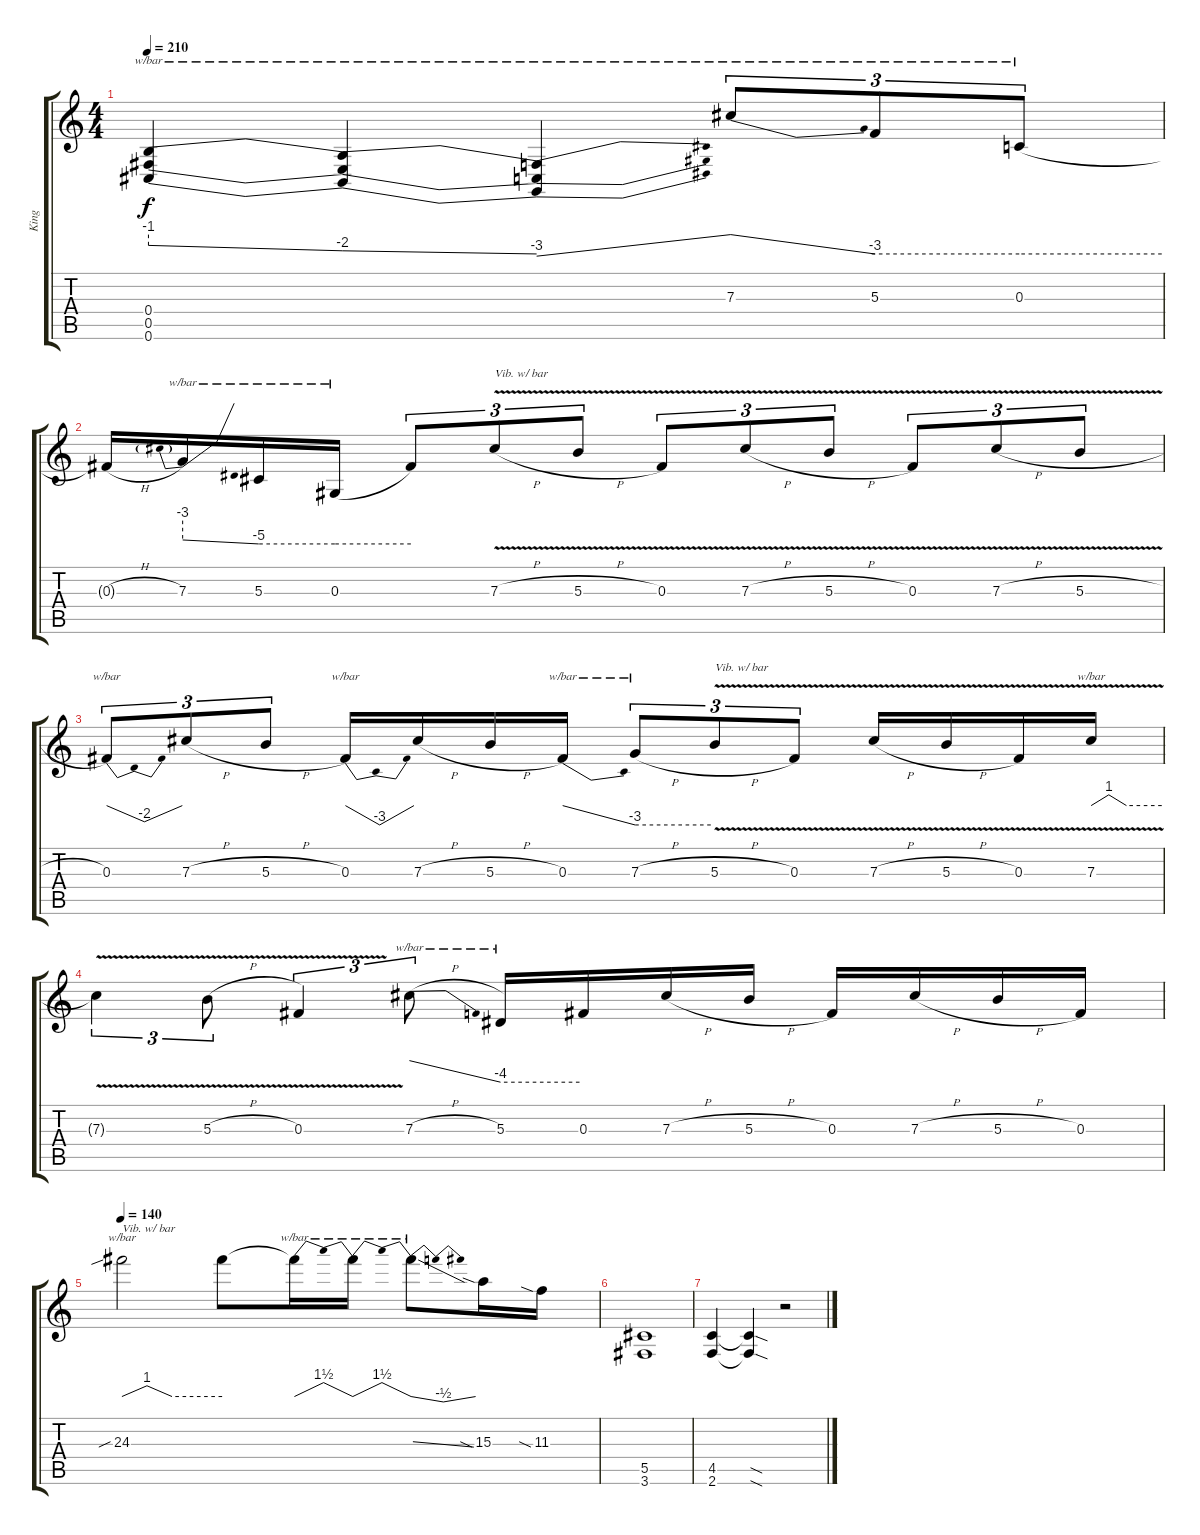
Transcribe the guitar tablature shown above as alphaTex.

\track ("King" "King") {instrument distortionguitar}
\staff {score tabs}
\tuning (Eb4 Bb3 Gb3 Db3 Ab2 Eb2) {hide}
\ts (4 4)
\tempo 210
\clef g2
\ks c
(0.4{t} 0.5{t} 0.6{t}).4{tbe (dive default 0 -4 60 -8) dy f} (0.4{t} 0.5{t} 0.6{t}).4{tbe (dive default 0 -8 60 -12)} (0.4{t} 0.5{t} 0.6{t}).4{tbe (dive default 0 -16 60 0)} 7.3.8{tu (3 2) tbe (dive default 0 0 60 -12)} 5.3.8{tu (3 2) tbe (hold default 0 -12 60 -12)} 0.3.8{tu (3 2) tbe (hold default 0 -12 60 -12)} |
0.3{h t}.16 7.3.16{tbe (predivedive default 0 -12 60 -20)} 5.3.16{tbe (hold default 0 -20 60 -20)} 0.3.16{tbe (hold default 0 -20 60 -20)} 0.3{t}.8{tu (3 2)} 7.3{v h}.8{tu (3 2) txt "Vib. w/ bar"} 5.3{v h}.8{tu (3 2)} 0.3{v}.8{tu (3 2)} 7.3{v h}.8{tu (3 2)} 5.3{v h}.8{tu (3 2)} 0.3{v}.8{tu (3 2)} 7.3{v h}.8{tu (3 2)} 5.3{v h}.8{tu (3 2)} |
0.3.8{tu (3 2) tbe (dip default 0 0 30 -8 60 0)} 7.3{h}.8{tu (3 2)} 5.3{h}.8{tu (3 2)} 0.3.16{tbe (dip default 0 0 30 -12 60 0)} 7.3{h}.16 5.3{h}.16 0.3.16{tbe (dive default 0 0 60 -12)} 7.3{h}.8{tu (3 2) tbe (hold default 0 -12 60 -12)} 5.3{v h}.8{tu (3 2) txt "Vib. w/ bar"} 0.3{v}.8{tu (3 2)} 7.3{v h}.16 5.3{v h}.16 0.3{v}.16 7.3{v}.16{tbe (custom default 0 0 15 4 30 0 60 0)} |
7.3{t}.4{tu (3 2)} 5.3{v h}.8{tu (3 2)} 0.3{v}.4{tu (3 2)} 7.3{h}.8{tu (3 2) tbe (dive default 0 0 60 -16)} 5.3.16{tbe (hold default 0 -16 60 -16)} 0.3.16 7.3{h}.16 5.3{h}.16 0.3.16 7.3{h}.16 5.3{h}.16 0.3.16 |
\tempo 140
24.3{sib}.2{tbe (custom default 0 0 15 4 30 0 60 0) txt "Vib. w/ bar"} 24.3{t}.8 24.3{t}.16{tbe (dip default 0 0 30 6 60 0)} 24.3{t}.16{tbe (dip default 0 0 30 6 60 0)} 24.3{ss t}.8{tbe (dip default 0 0 30 -2 60 0)} 15.3{sia}.16 11.3{sia}.16 |
(5.5 3.6).1{volume 14} |
(4.5 2.6).4 (4.5{sod t} 2.6{sod t}).4 r.2
